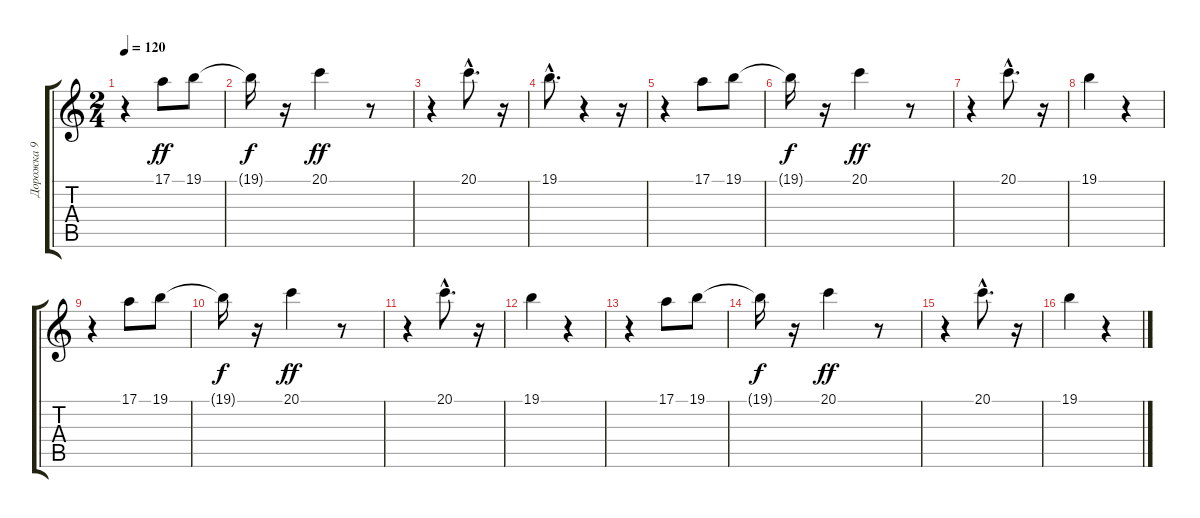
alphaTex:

\track ("Дорожка 9" "Дорожка 9") {instrument drawbarorgan}
\staff {score tabs}
\tuning (E4 B3 G3 D3 A2 D2) {hide}
\ts (2 4)
\tempo 120
\clef g2
\ks c
r.4{dy ff} 17.1.8 19.1.8 |
19.1{t}.16{dy f} r.16 20.1.4{dy ff} r.8 |
r.4 20.1{hac}.8{d} r.16 |
19.1{hac}.8{d} r.4 r.16 |
r.4 17.1.8 19.1.8 |
19.1{t}.16{dy f} r.16 20.1.4{dy ff} r.8 |
r.4 20.1{hac}.8{d} r.16 |
19.1.4 r.4 |
r.4 17.1.8 19.1.8 |
19.1{t}.16{dy f} r.16 20.1.4{dy ff} r.8 |
r.4 20.1{hac}.8{d} r.16 |
19.1.4 r.4 |
r.4 17.1.8 19.1.8 |
19.1{t}.16{dy f} r.16 20.1.4{dy ff} r.8 |
r.4 20.1{hac}.8{d} r.16 |
19.1.4 r.4
